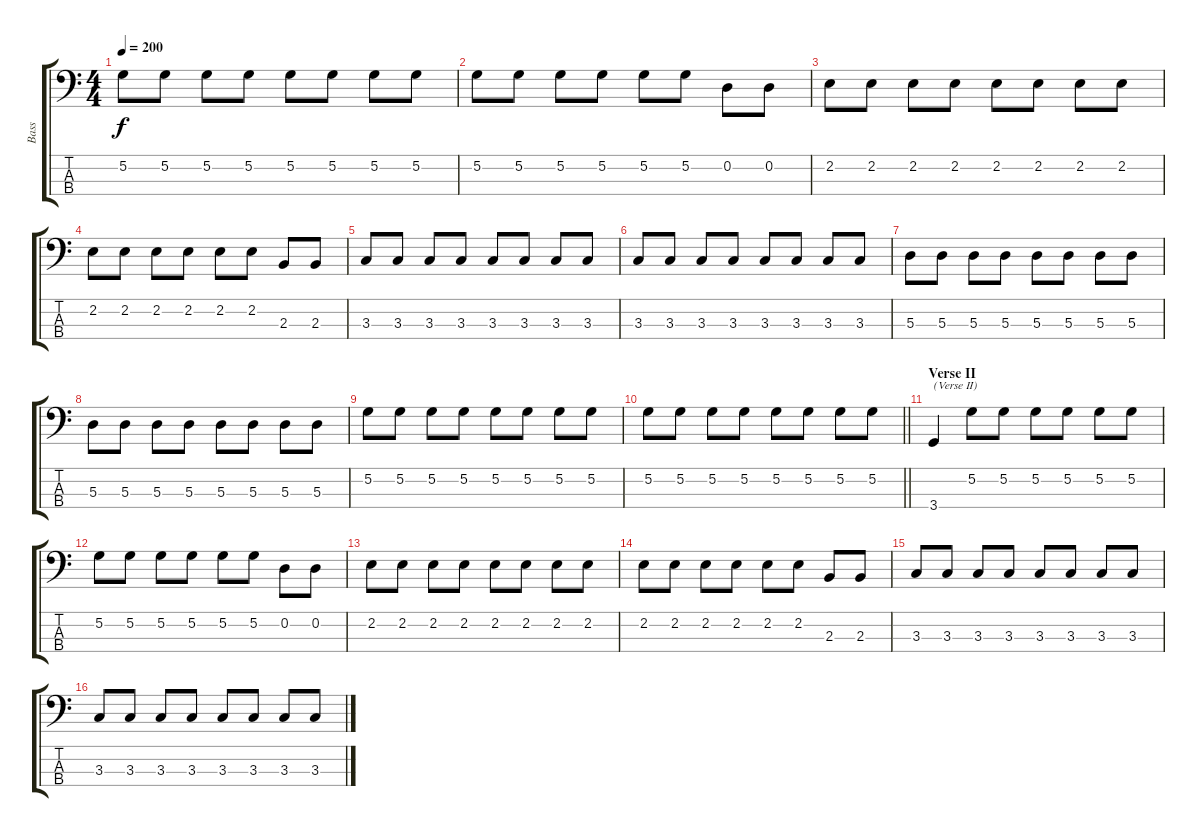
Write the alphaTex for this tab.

\track ("Bass" "Bass") {instrument electricbasspick}
\staff {score tabs}
\tuning (G2 D2 A1 E1) {hide}
\ts (4 4)
\tempo 200
\clef f4
\ks c
5.2.8{dy f} 5.2.8 5.2.8 5.2.8 5.2.8 5.2.8 5.2.8 5.2.8 |
5.2.8 5.2.8 5.2.8 5.2.8 5.2.8 5.2.8 0.2.8 0.2.8 |
2.2.8 2.2.8 2.2.8 2.2.8 2.2.8 2.2.8 2.2.8 2.2.8 |
2.2.8 2.2.8 2.2.8 2.2.8 2.2.8 2.2.8 2.3.8 2.3.8 |
3.3.8 3.3.8 3.3.8 3.3.8 3.3.8 3.3.8 3.3.8 3.3.8 |
3.3.8 3.3.8 3.3.8 3.3.8 3.3.8 3.3.8 3.3.8 3.3.8 |
5.3.8 5.3.8 5.3.8 5.3.8 5.3.8 5.3.8 5.3.8 5.3.8 |
5.3.8 5.3.8 5.3.8 5.3.8 5.3.8 5.3.8 5.3.8 5.3.8 |
5.2.8 5.2.8 5.2.8 5.2.8 5.2.8 5.2.8 5.2.8 5.2.8 |
\barLineRight lightlight
5.2.8 5.2.8 5.2.8 5.2.8 5.2.8 5.2.8 5.2.8 5.2.8 |
\section ("" "Verse II")
3.4.4{txt "(Verse II)"} 5.2.8 5.2.8 5.2.8 5.2.8 5.2.8 5.2.8 |
5.2.8 5.2.8 5.2.8 5.2.8 5.2.8 5.2.8 0.2.8 0.2.8 |
2.2.8 2.2.8 2.2.8 2.2.8 2.2.8 2.2.8 2.2.8 2.2.8 |
2.2.8 2.2.8 2.2.8 2.2.8 2.2.8 2.2.8 2.3.8 2.3.8 |
3.3.8 3.3.8 3.3.8 3.3.8 3.3.8 3.3.8 3.3.8 3.3.8 |
3.3.8 3.3.8 3.3.8 3.3.8 3.3.8 3.3.8 3.3.8 3.3.8
